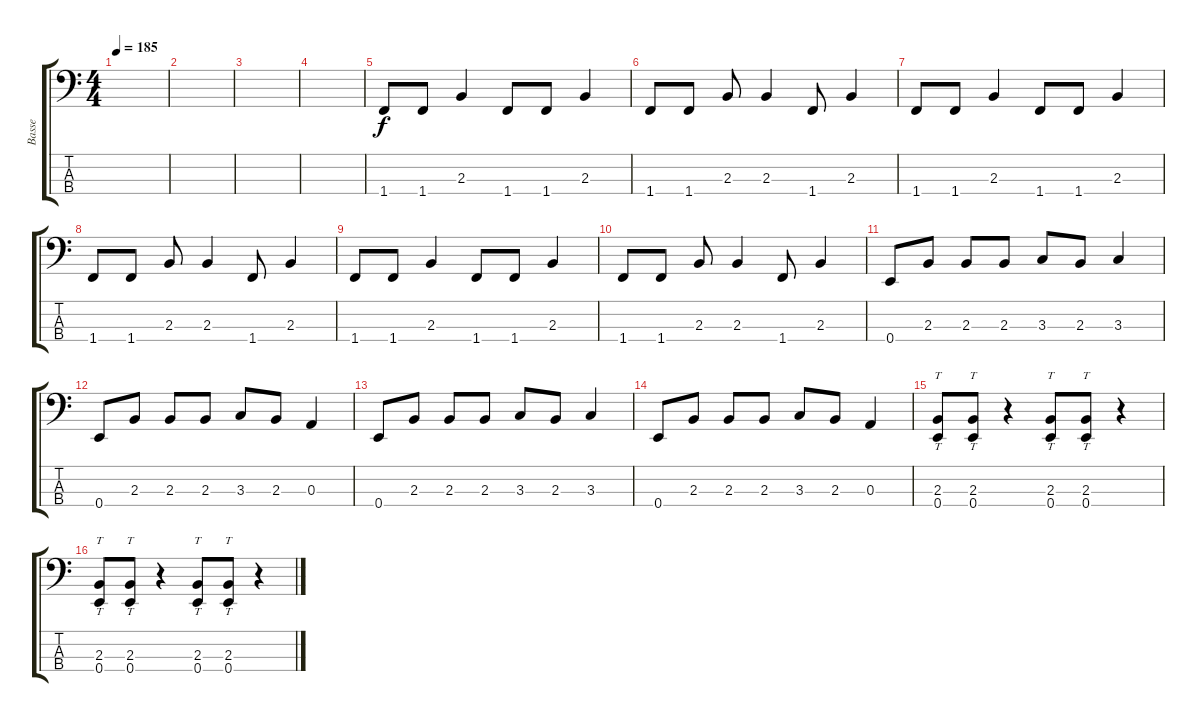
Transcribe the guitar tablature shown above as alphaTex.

\track ("Basse" "Basse") {instrument slapbass1}
\staff {score tabs}
\tuning (G2 D2 A1 E1) {hide}
\ts (4 4)
\tempo 185
\clef f4
\ks c
|
|
|
|
1.4.8 1.4.8 2.3.4 1.4.8 1.4.8 2.3.4 |
1.4.8 1.4.8 2.3.8 2.3.4 1.4.8 2.3.4 |
1.4.8 1.4.8 2.3.4 1.4.8 1.4.8 2.3.4 |
1.4.8 1.4.8 2.3.8 2.3.4 1.4.8 2.3.4 |
1.4.8 1.4.8 2.3.4 1.4.8 1.4.8 2.3.4 |
1.4.8 1.4.8 2.3.8 2.3.4 1.4.8 2.3.4 |
0.4.8 2.3.8 2.3.8 2.3.8 3.3.8 2.3.8 3.3.4 |
0.4.8 2.3.8 2.3.8 2.3.8 3.3.8 2.3.8 0.3.4 |
0.4.8 2.3.8 2.3.8 2.3.8 3.3.8 2.3.8 3.3.4 |
0.4.8 2.3.8 2.3.8 2.3.8 3.3.8 2.3.8 0.3.4 |
(2.3 0.4).8{tt} (2.3 0.4).8{tt} r.4 (2.3 0.4).8{tt} (2.3 0.4).8{tt} r.4 |
(2.3 0.4).8{tt} (2.3 0.4).8{tt} r.4 (2.3 0.4).8{tt} (2.3 0.4).8{tt} r.4
